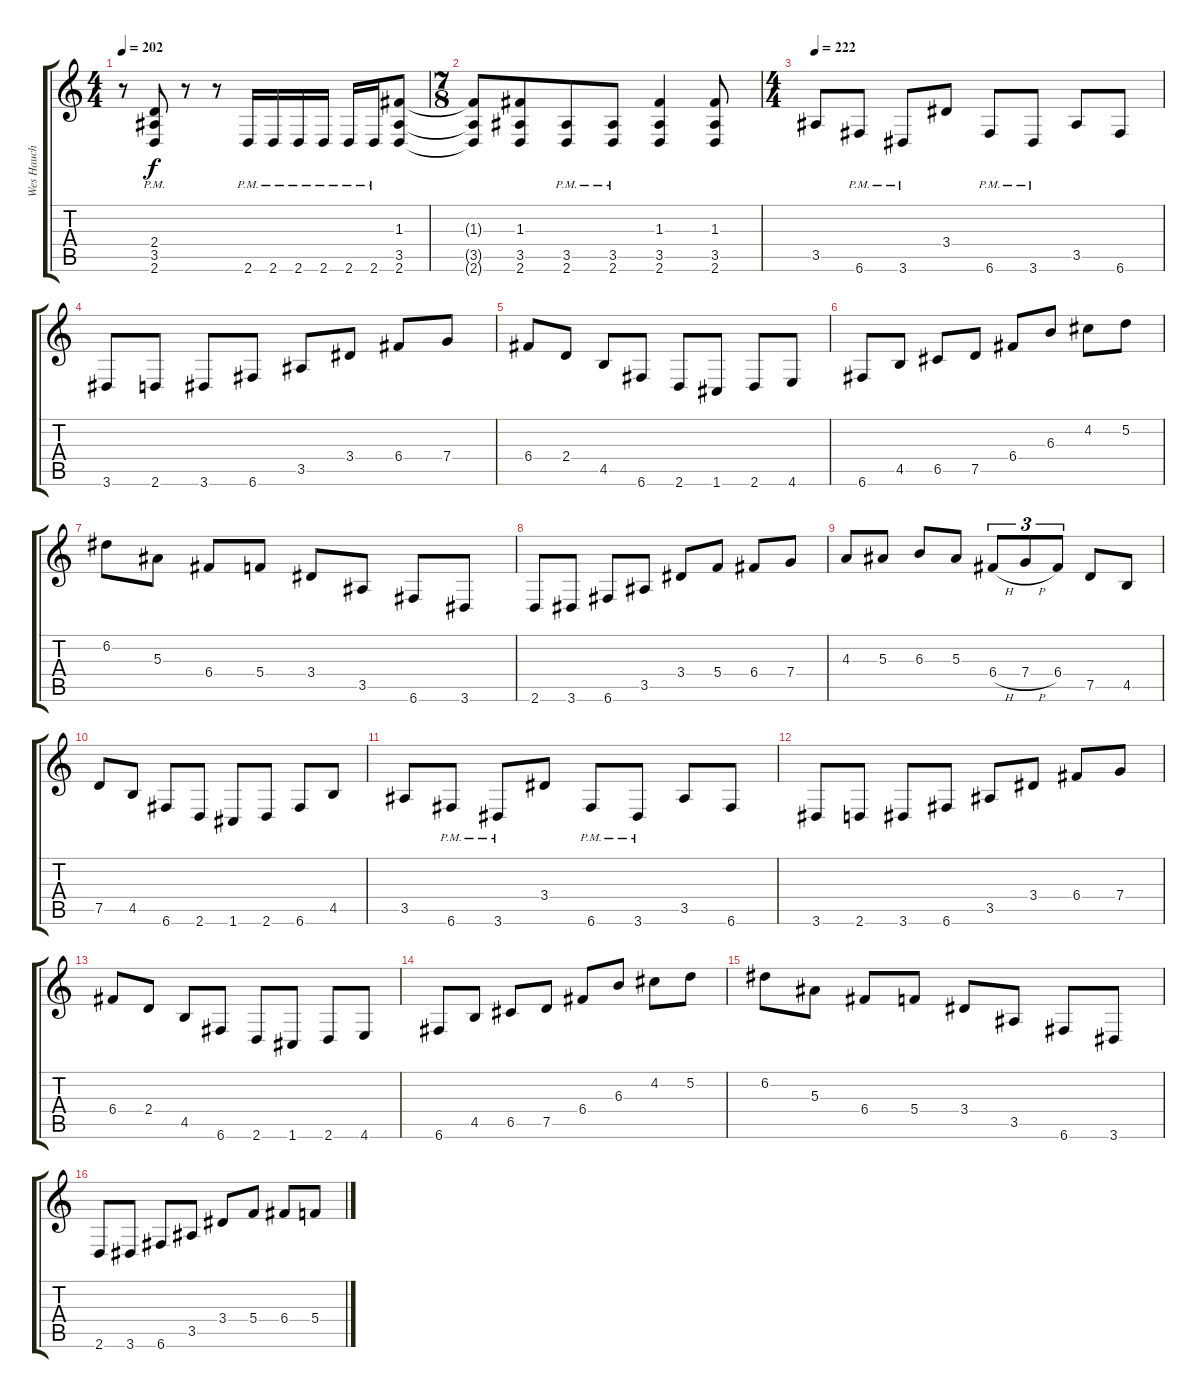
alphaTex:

\track ("Wes Hauch" "Wes Hauch") {instrument distortionguitar}
\staff {score tabs}
\tuning (D4 A3 F3 C3 G2 C2) {hide}
\ts (4 4)
\tempo 202
\clef g2
\ks c
r.8{dy f} (2.4{pm} 3.5{pm} 2.6{pm}).8 r.8 r.8 2.6{pm}.16 2.6{pm}.16 2.6{pm}.16 2.6{pm}.16 2.6{pm}.16 2.6{pm}.16 (1.3 3.5 2.6).8 |
\ts (7 8)
(1.3{t} 3.5{t} 2.6{t}).8 (1.3 3.5 2.6).8 (3.5{pm} 2.6{pm}).8 (3.5{pm} 2.6{pm}).8 (1.3 3.5 2.6).4 (1.3 3.5 2.6).8 |
\ts (4 4)
\tempo 222
3.5.8 6.6{pm}.8 3.6{pm}.8 3.4.8 6.6{pm}.8 3.6{pm}.8 3.5.8 6.6.8 |
3.6.8 2.6.8 3.6.8 6.6.8 3.5.8 3.4.8 6.4.8 7.4.8 |
6.4.8 2.4.8 4.5.8 6.6.8 2.6.8 1.6.8 2.6.8 4.6.8 |
6.6.8 4.5.8 6.5.8 7.5.8 6.4.8 6.3.8 4.2.8 5.2.8 |
6.2.8 5.3.8 6.4.8 5.4.8 3.4.8 3.5.8 6.6.8 3.6.8 |
2.6.8 3.6.8 6.6.8 3.5.8 3.4.8 5.4.8 6.4.8 7.4.8 |
4.3.8 5.3.8 6.3.8 5.3.8 6.4{h}.8{tu (3 2)} 7.4{h}.8{tu (3 2)} 6.4.8{tu (3 2)} 7.5.8 4.5.8 |
7.5.8 4.5.8 6.6.8 2.6.8 1.6.8 2.6.8 6.6.8 4.5.8 |
3.5.8 6.6{pm}.8 3.6{pm}.8 3.4.8 6.6{pm}.8 3.6{pm}.8 3.5.8 6.6.8 |
3.6.8 2.6.8 3.6.8 6.6.8 3.5.8 3.4.8 6.4.8 7.4.8 |
6.4.8 2.4.8 4.5.8 6.6.8 2.6.8 1.6.8 2.6.8 4.6.8 |
6.6.8 4.5.8 6.5.8 7.5.8 6.4.8 6.3.8 4.2.8 5.2.8 |
6.2.8 5.3.8 6.4.8 5.4.8 3.4.8 3.5.8 6.6.8 3.6.8 |
2.6.8 3.6.8 6.6.8 3.5.8 3.4.8 5.4.8 6.4.8 5.4.8
